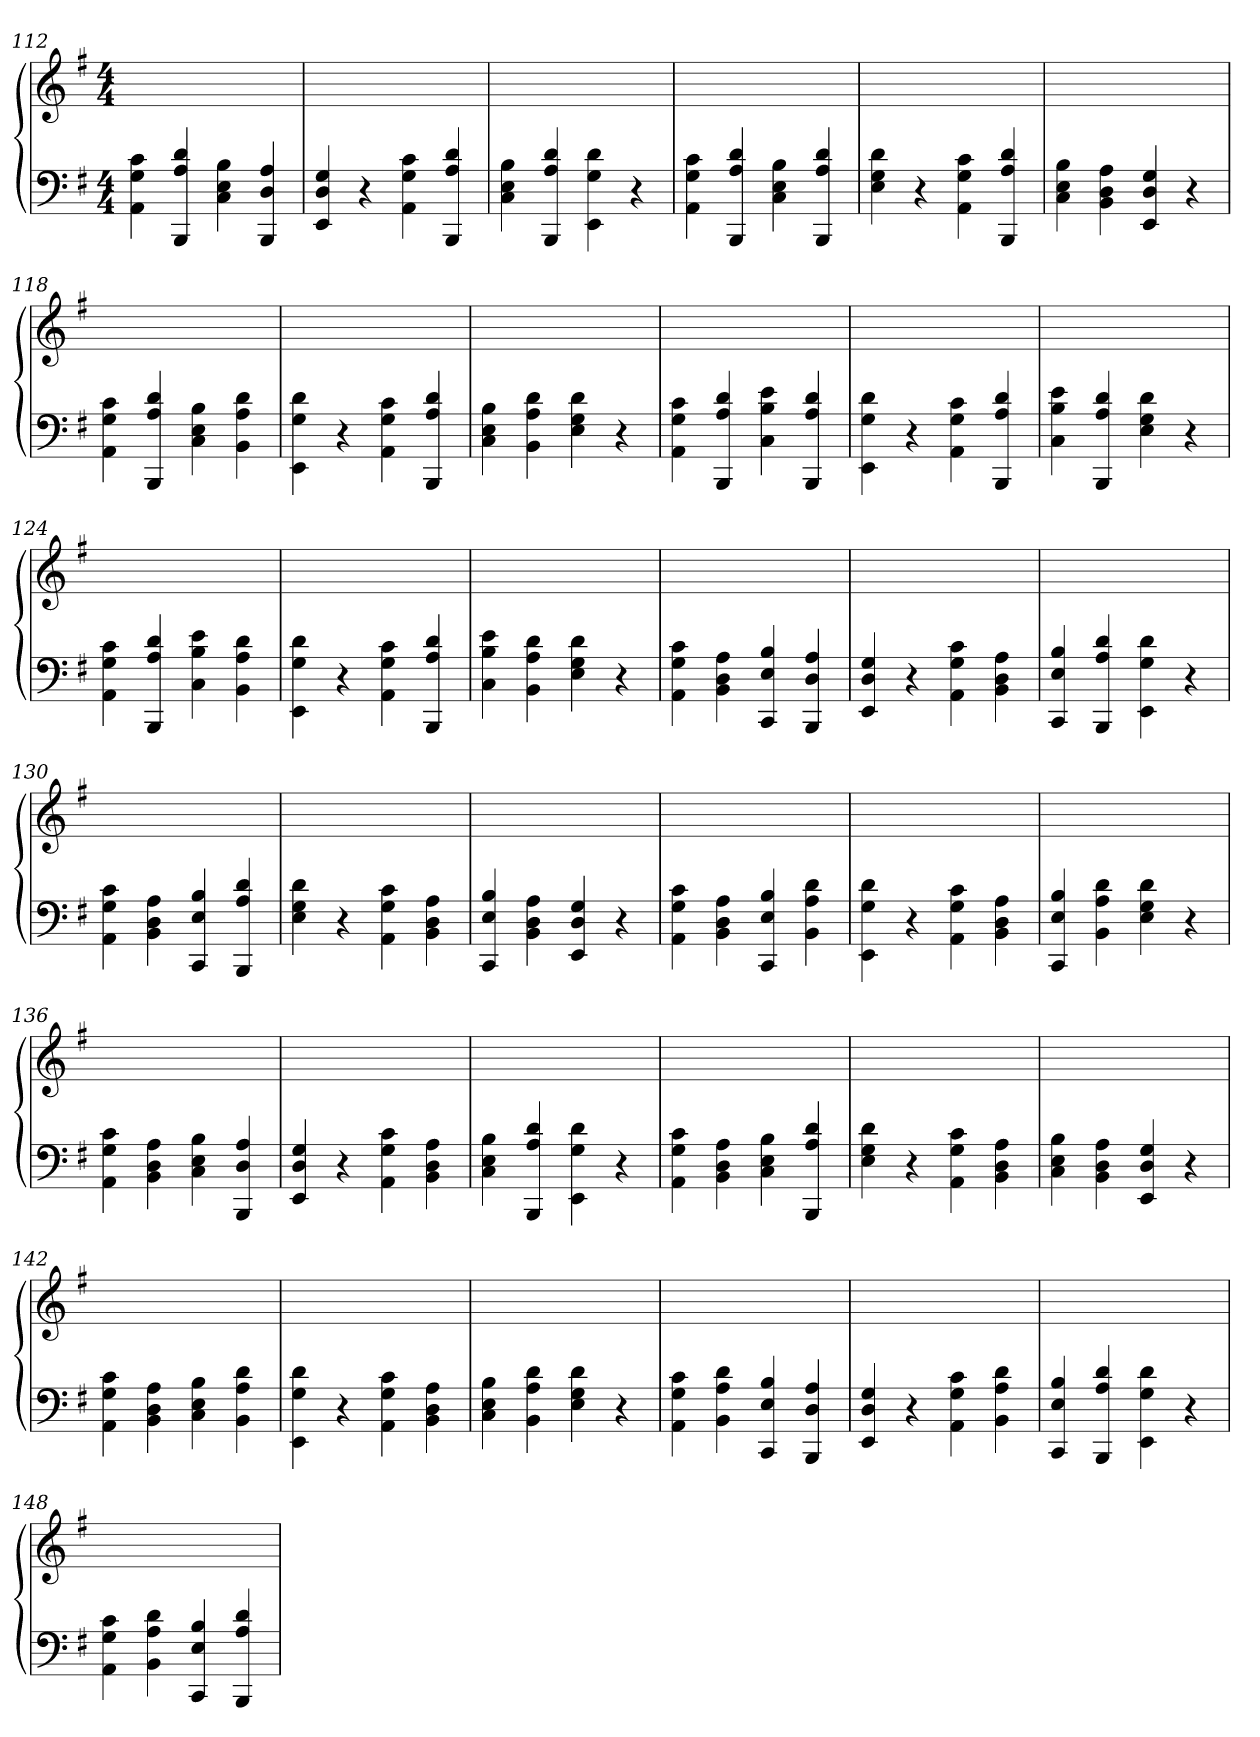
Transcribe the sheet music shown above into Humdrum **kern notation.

**kern	**kern
*part2	*part1
*staff2	*staff1
*clefF4	*clefG2
*k[f#]	*k[f#]
*G:	*G:
*M4/4	*M4/4
=112	=112
4AA 4G 4c	1ryy
4BBB 4A 4d	.
4C 4E 4B	.
4BBB 4D 4A	.
=113	=113
4EE 4D 4G	1ryy
4r	.
4AA 4G 4c	.
4BBB 4A 4d	.
=114	=114
4C 4E 4B	1ryy
4BBB 4A 4d	.
4EE 4G 4d	.
4r	.
=115	=115
4AA 4G 4c	1ryy
4BBB 4A 4d	.
4C 4E 4B	.
4BBB 4A 4d	.
=116	=116
4E 4G 4d	1ryy
4r	.
4AA 4G 4c	.
4BBB 4A 4d	.
=117	=117
4C 4E 4B	1ryy
4BB 4D 4A	.
4EE 4D 4G	.
4r	.
=118	=118
4AA 4G 4c	1ryy
4BBB 4A 4d	.
4C 4E 4B	.
4BB 4A 4d	.
=119	=119
4EE 4G 4d	1ryy
4r	.
4AA 4G 4c	.
4BBB 4A 4d	.
=120	=120
4C 4E 4B	1ryy
4BB 4A 4d	.
4E 4G 4d	.
4r	.
=121	=121
4AA 4G 4c	1ryy
4BBB 4A 4d	.
4C 4B 4e	.
4BBB 4A 4d	.
=122	=122
4EE 4G 4d	1ryy
4r	.
4AA 4G 4c	.
4BBB 4A 4d	.
=123	=123
4C 4B 4e	1ryy
4BBB 4A 4d	.
4E 4G 4d	.
4r	.
=124	=124
4AA 4G 4c	1ryy
4BBB 4A 4d	.
4C 4B 4e	.
4BB 4A 4d	.
=125	=125
4EE 4G 4d	1ryy
4r	.
4AA 4G 4c	.
4BBB 4A 4d	.
=126	=126
4C 4B 4e	1ryy
4BB 4A 4d	.
4E 4G 4d	.
4r	.
=127	=127
4AA 4G 4c	1ryy
4BB 4D 4A	.
4CC 4E 4B	.
4BBB 4D 4A	.
=128	=128
4EE 4D 4G	1ryy
4r	.
4AA 4G 4c	.
4BB 4D 4A	.
=129	=129
4CC 4E 4B	1ryy
4BBB 4A 4d	.
4EE 4G 4d	.
4r	.
=130	=130
4AA 4G 4c	1ryy
4BB 4D 4A	.
4CC 4E 4B	.
4BBB 4A 4d	.
=131	=131
4E 4G 4d	1ryy
4r	.
4AA 4G 4c	.
4BB 4D 4A	.
=132	=132
4CC 4E 4B	1ryy
4BB 4D 4A	.
4EE 4D 4G	.
4r	.
=133	=133
4AA 4G 4c	1ryy
4BB 4D 4A	.
4CC 4E 4B	.
4BB 4A 4d	.
=134	=134
4EE 4G 4d	1ryy
4r	.
4AA 4G 4c	.
4BB 4D 4A	.
=135	=135
4CC 4E 4B	1ryy
4BB 4A 4d	.
4E 4G 4d	.
4r	.
=136	=136
4AA 4G 4c	1ryy
4BB 4D 4A	.
4C 4E 4B	.
4BBB 4D 4A	.
=137	=137
4EE 4D 4G	1ryy
4r	.
4AA 4G 4c	.
4BB 4D 4A	.
=138	=138
4C 4E 4B	1ryy
4BBB 4A 4d	.
4EE 4G 4d	.
4r	.
=139	=139
4AA 4G 4c	1ryy
4BB 4D 4A	.
4C 4E 4B	.
4BBB 4A 4d	.
=140	=140
4E 4G 4d	1ryy
4r	.
4AA 4G 4c	.
4BB 4D 4A	.
=141	=141
4C 4E 4B	1ryy
4BB 4D 4A	.
4EE 4D 4G	.
4r	.
=142	=142
4AA 4G 4c	1ryy
4BB 4D 4A	.
4C 4E 4B	.
4BB 4A 4d	.
=143	=143
4EE 4G 4d	1ryy
4r	.
4AA 4G 4c	.
4BB 4D 4A	.
=144	=144
4C 4E 4B	1ryy
4BB 4A 4d	.
4E 4G 4d	.
4r	.
=145	=145
4AA 4G 4c	1ryy
4BB 4A 4d	.
4CC 4E 4B	.
4BBB 4D 4A	.
=146	=146
4EE 4D 4G	1ryy
4r	.
4AA 4G 4c	.
4BB 4A 4d	.
=147	=147
4CC 4E 4B	1ryy
4BBB 4A 4d	.
4EE 4G 4d	.
4r	.
=148	=148
4AA 4G 4c	1ryy
4BB 4A 4d	.
4CC 4E 4B	.
4BBB 4A 4d	.
=	=
*-	*-
